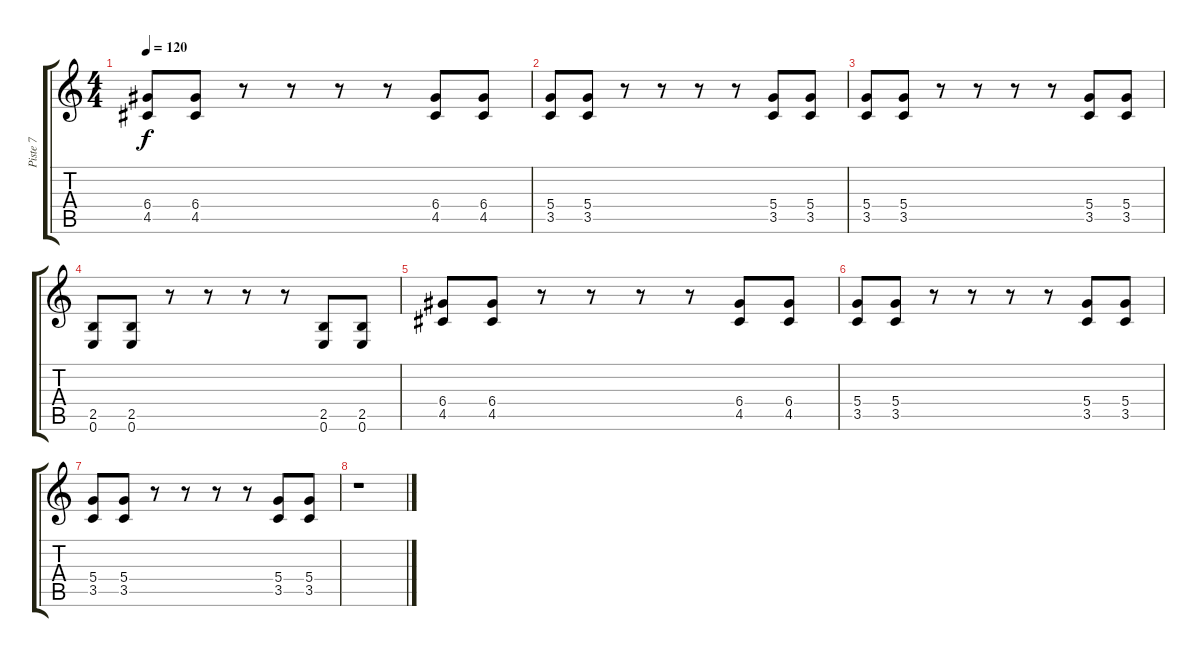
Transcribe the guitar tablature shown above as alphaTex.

\track ("Piste 7" "Piste 7") {instrument distortionguitar}
\staff {score tabs}
\tuning (E4 B3 G3 D3 A2 E2) {hide}
\ts (4 4)
\tempo 120
\clef g2
\ks c
(6.4 4.5).8{dy f} (6.4 4.5).8 r.8 r.8 r.8 r.8 (6.4 4.5).8 (6.4 4.5).8 |
(5.4 3.5).8 (5.4 3.5).8 r.8 r.8 r.8 r.8 (5.4 3.5).8 (5.4 3.5).8 |
(5.4 3.5).8 (5.4 3.5).8 r.8 r.8 r.8 r.8 (5.4 3.5).8 (5.4 3.5).8 |
(2.5 0.6).8 (2.5 0.6).8 r.8 r.8 r.8 r.8 (2.5 0.6).8 (2.5 0.6).8 |
(6.4 4.5).8 (6.4 4.5).8 r.8 r.8 r.8 r.8 (6.4 4.5).8 (6.4 4.5).8 |
(5.4 3.5).8 (5.4 3.5).8 r.8 r.8 r.8 r.8 (5.4 3.5).8 (5.4 3.5).8 |
(5.4 3.5).8 (5.4 3.5).8 r.8 r.8 r.8 r.8 (5.4 3.5).8 (5.4 3.5).8 |
r.1
